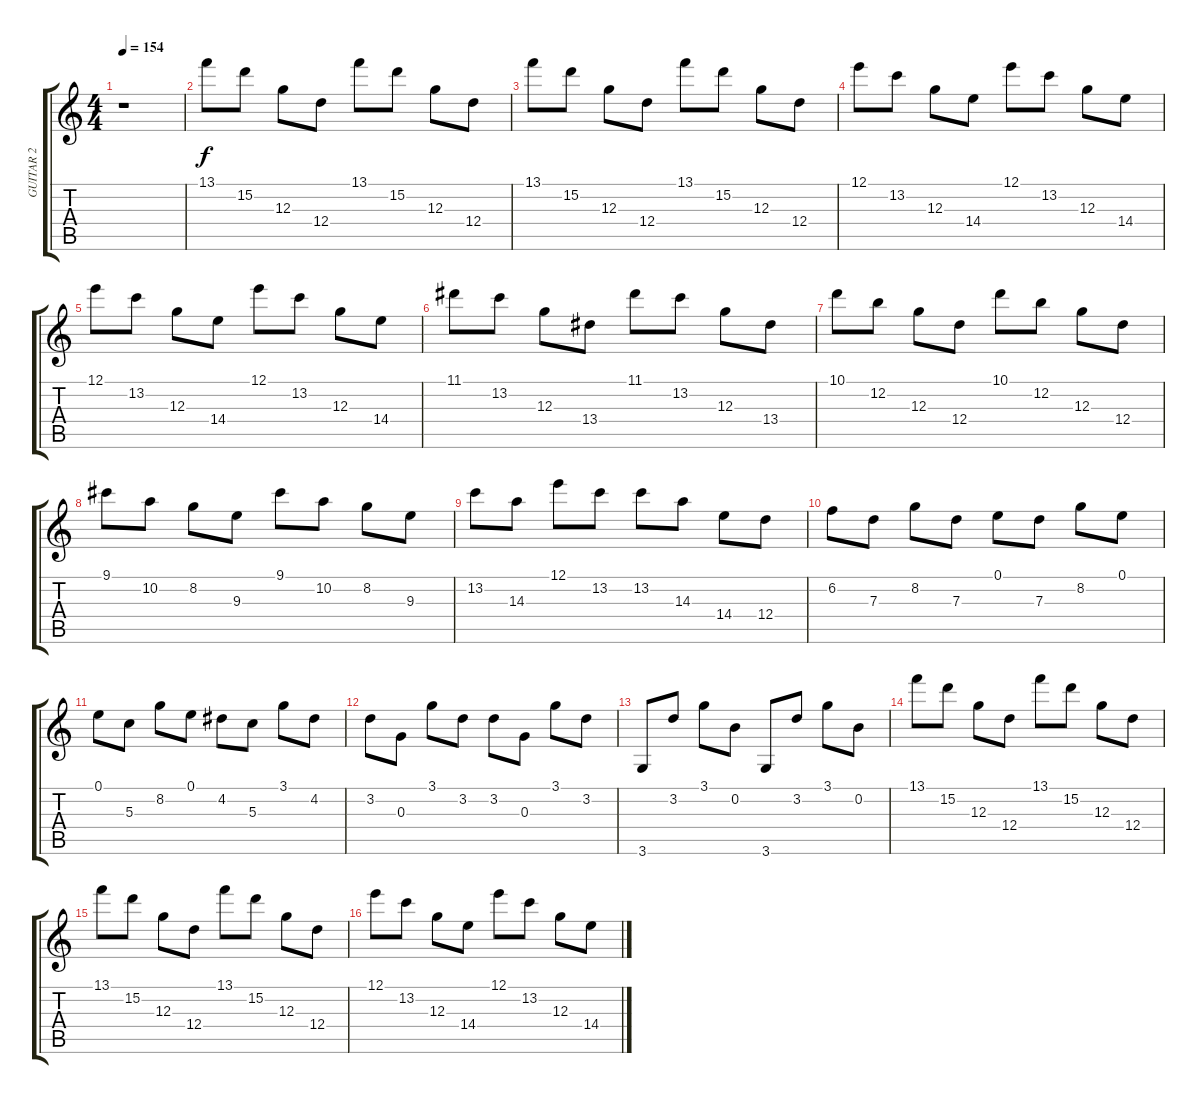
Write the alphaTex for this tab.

\track ("GUITAR 2" "GUITAR 2") {instrument acousticguitarsteel}
\staff {score tabs}
\tuning (E4 B3 G3 D3 A2 E2) {hide}
\ts (4 4)
\tempo 154
\clef g2
\ks c
r.1{dy f instrument acousticguitarsteel} |
13.1.8 15.2.8 12.3.8 12.4.8 13.1.8 15.2.8 12.3.8 12.4.8 |
13.1.8 15.2.8 12.3.8 12.4.8 13.1.8 15.2.8 12.3.8 12.4.8 |
12.1.8 13.2.8 12.3.8 14.4.8 12.1.8 13.2.8 12.3.8 14.4.8 |
12.1.8 13.2.8 12.3.8 14.4.8 12.1.8 13.2.8 12.3.8 14.4.8 |
11.1.8 13.2.8 12.3.8 13.4.8 11.1.8 13.2.8 12.3.8 13.4.8 |
10.1.8 12.2.8 12.3.8 12.4.8 10.1.8 12.2.8 12.3.8 12.4.8 |
9.1.8 10.2.8 8.2.8 9.3.8 9.1.8 10.2.8 8.2.8 9.3.8 |
13.2.8 14.3.8 12.1.8 13.2.8 13.2.8 14.3.8 14.4.8 12.4.8 |
6.2.8 7.3.8 8.2.8 7.3.8 0.1.8 7.3.8 8.2.8 0.1.8 |
0.1.8 5.3.8 8.2.8 0.1.8 4.2.8 5.3.8 3.1.8 4.2.8 |
3.2.8 0.3.8 3.1.8 3.2.8 3.2.8 0.3.8 3.1.8 3.2.8 |
3.6.8 3.2.8 3.1.8 0.2.8 3.6.8 3.2.8 3.1.8 0.2.8 |
13.1.8 15.2.8 12.3.8 12.4.8 13.1.8 15.2.8 12.3.8 12.4.8 |
13.1.8 15.2.8 12.3.8 12.4.8 13.1.8 15.2.8 12.3.8 12.4.8 |
12.1.8 13.2.8 12.3.8 14.4.8 12.1.8 13.2.8 12.3.8 14.4.8
